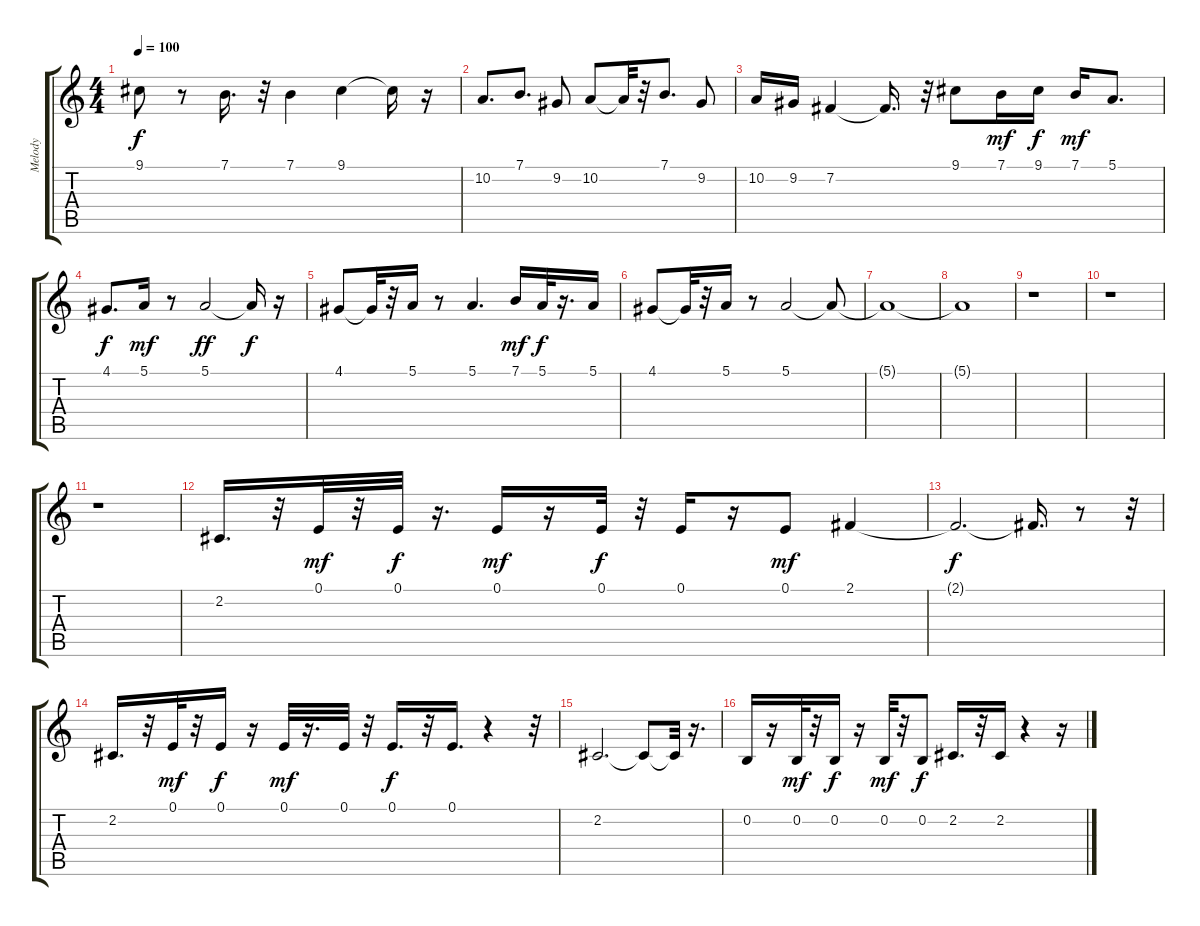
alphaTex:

\track ("Melody" "Melody") {instrument pad7halo}
\staff {score tabs}
\tuning (E4 B3 G3 D3 A2 E2) {hide}
\ts (4 4)
\tempo 100
\clef g2
\ks c
9.1.8{dy f} r.8 7.1.16{d} r.32 7.1.4 9.1.4 9.1{t}.16 r.16 |
10.2.8{d} 7.1.8{d} 9.2.8 10.2.8 10.2{t}.32 r.32 7.1.8{d} 9.2.8 |
10.2.16 9.2.16 7.2.4 7.2{t}.16{d} r.32 9.1.8 7.1.16{dy mf} 9.1.16{dy f} 7.1.16{dy mf} 5.1.8{d} |
4.1.8{d dy f} 5.1.16{dy mf} r.8 5.1.2{dy ff} 5.1{t}.16{dy f} r.16 |
4.1.8 4.1{t}.32 r.32 5.1.16 r.8 5.1.4{d} 7.1.16{dy mf} 5.1.32{dy f} r.16{d} 5.1.16 |
4.1.8 4.1{t}.32 r.32 5.1.16 r.8 5.1.2 5.1{t}.8 |
5.1{t}.1 |
5.1{t}.1 |
r.1 |
r.1 |
r.1 |
2.2.16{d} r.32 0.1.32{dy mf} r.32 0.1.32{dy f} r.16{d} 0.1.16{dy mf} r.16 0.1.32{dy f} r.32 0.1.16 r.16 0.1.8{dy mf} 2.1.4 |
2.1{t}.2{d dy f} 2.1{t}.16{d} r.8 r.32 |
2.2.16{d} r.32 0.1.32{dy mf} r.32 0.1.16{dy f} r.16 0.1.32{dy mf} r.16{d} 0.1.32 r.32 0.1.16{d dy f} r.32 0.1.16{d} r.4 r.32 |
2.2.2{d} 2.2{t}.8 2.2{t}.32 r.16{d} |
0.2.16 r.16 0.2.32{dy mf} r.32 0.2.16{dy f} r.16 0.2.32{dy mf} r.32 0.2.8{dy f} 2.2.16{d} r.32 2.2.16 r.4 r.16
